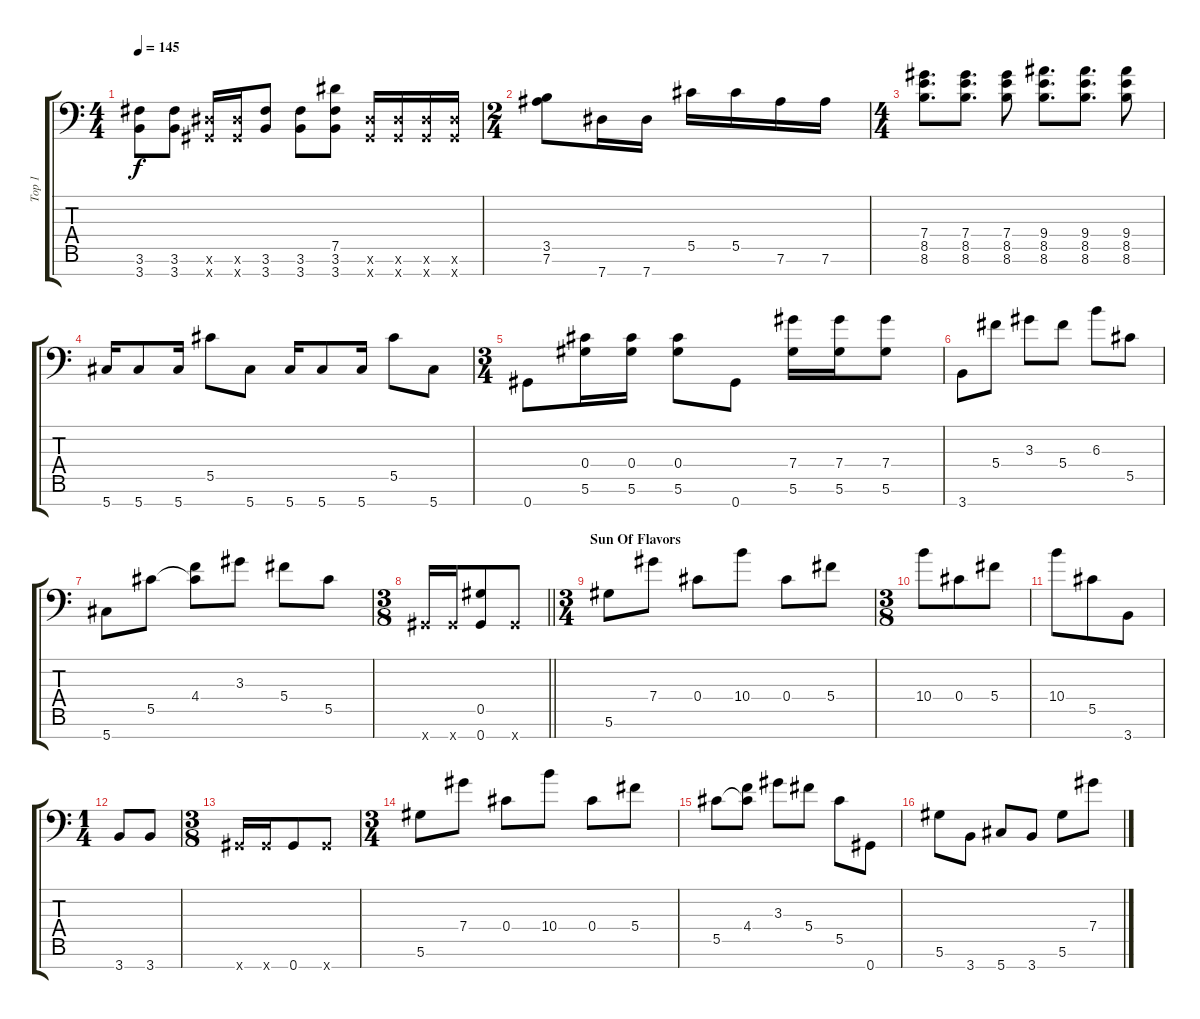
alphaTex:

\track ("Top 1" "Top 1") {instrument distortionguitar}
\staff {score tabs}
\tuning (Eb4 Bb3 F3 Db3 Ab2 Eb2 Ab1) {hide}
\ts (4 4)
\tempo 145
\clef f4
\ks c
(3.6 3.7).8{dy f} (3.6 3.7).8 (0.6{x} 0.7{x}).16 (0.6{x} 0.7{x}).16 (3.6 3.7).8 (3.6 3.7).8 (7.5 3.6 3.7).8 (0.6{x} 0.7{x}).16 (0.6{x} 0.7{x}).16 (0.6{x} 0.7{x}).16 (0.6{x} 0.7{x}).16 |
\ts (2 4)
(3.5 7.6).8 7.7.16 7.7.16 5.5.16 5.5.16 7.6.16 7.6.16 |
\ts (4 4)
(7.4 8.5 8.6).8{d} (7.4 8.5 8.6).8{d} (7.4 8.5 8.6).8 (9.4 8.5 8.6).8{d} (9.4 8.5 8.6).8{d} (9.4 8.5 8.6).8 |
5.7.16 5.7.8 5.7.16 5.5.8 5.7.8 5.7.16 5.7.8 5.7.16 5.5.8 5.7.8 |
\ts (3 4)
0.7.8 (0.4 5.6).16 (0.4 5.6).16 (0.4 5.6).8 0.7.8 (7.4 5.6).16 (7.4 5.6).16 (7.4 5.6).8 |
3.7.8 5.4.8 3.3.8 5.4.8 6.3.8 5.5.8 |
5.7.8 5.5.8 (4.4 5.5{t}).8 3.3.8 5.4.8 5.5.8 |
\ts (3 8)
\barLineRight lightlight
0.7{x}.16 0.7{x}.16 (0.5 0.7).8 0.7{x}.8 |
\ts (3 4)
\section ("" "Sun Of Flavors")
5.6.8 7.4.8 0.4.8 10.4.8 0.4.8 5.4.8 |
\ts (3 8)
10.4.8 0.4.8 5.4.8 |
10.4.8 5.5.8 3.7.8 |
\ts (1 4)
3.7.8 3.7.8 |
\ts (3 8)
0.7{x}.16 0.7{x}.16 0.7.8 0.7{x}.8 |
\ts (3 4)
5.6.8 7.4.8 0.4.8 10.4.8 0.4.8 5.4.8 |
5.5.8 (4.4 5.5{t}).8 3.3.8 5.4.8 5.5.8 0.7.8 |
5.6.8 3.7.8 5.7.8 3.7.8 5.6.8 7.4.8
